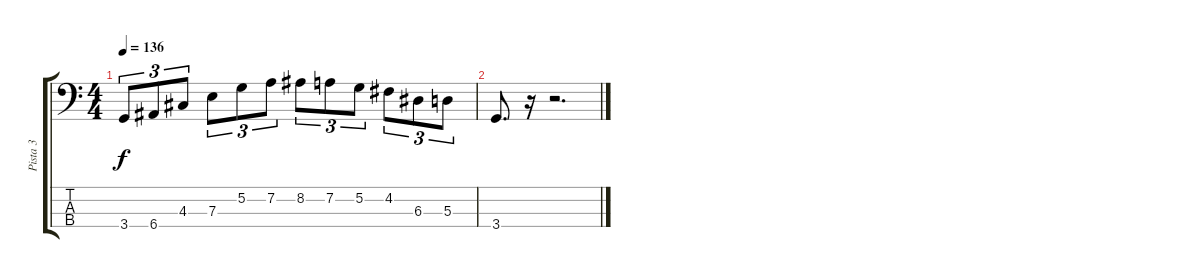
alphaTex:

\track ("Pista 3" "Pista 3") {instrument electricbasspick}
\staff {score tabs}
\tuning (G2 D2 A1 E1) {hide}
\ts (4 4)
\tempo 136
\clef f4
\ks c
3.4.8{tu (3 2) dy f} 6.4.8{tu (3 2)} 4.3.8{tu (3 2)} 7.3.8{tu (3 2)} 5.2.8{tu (3 2)} 7.2.8{tu (3 2)} 8.2.8{tu (3 2)} 7.2.8{tu (3 2)} 5.2.8{tu (3 2)} 4.2.8{tu (3 2)} 6.3.8{tu (3 2)} 5.3.8{tu (3 2)} |
3.4.8{d} r.16 r.2{d}
